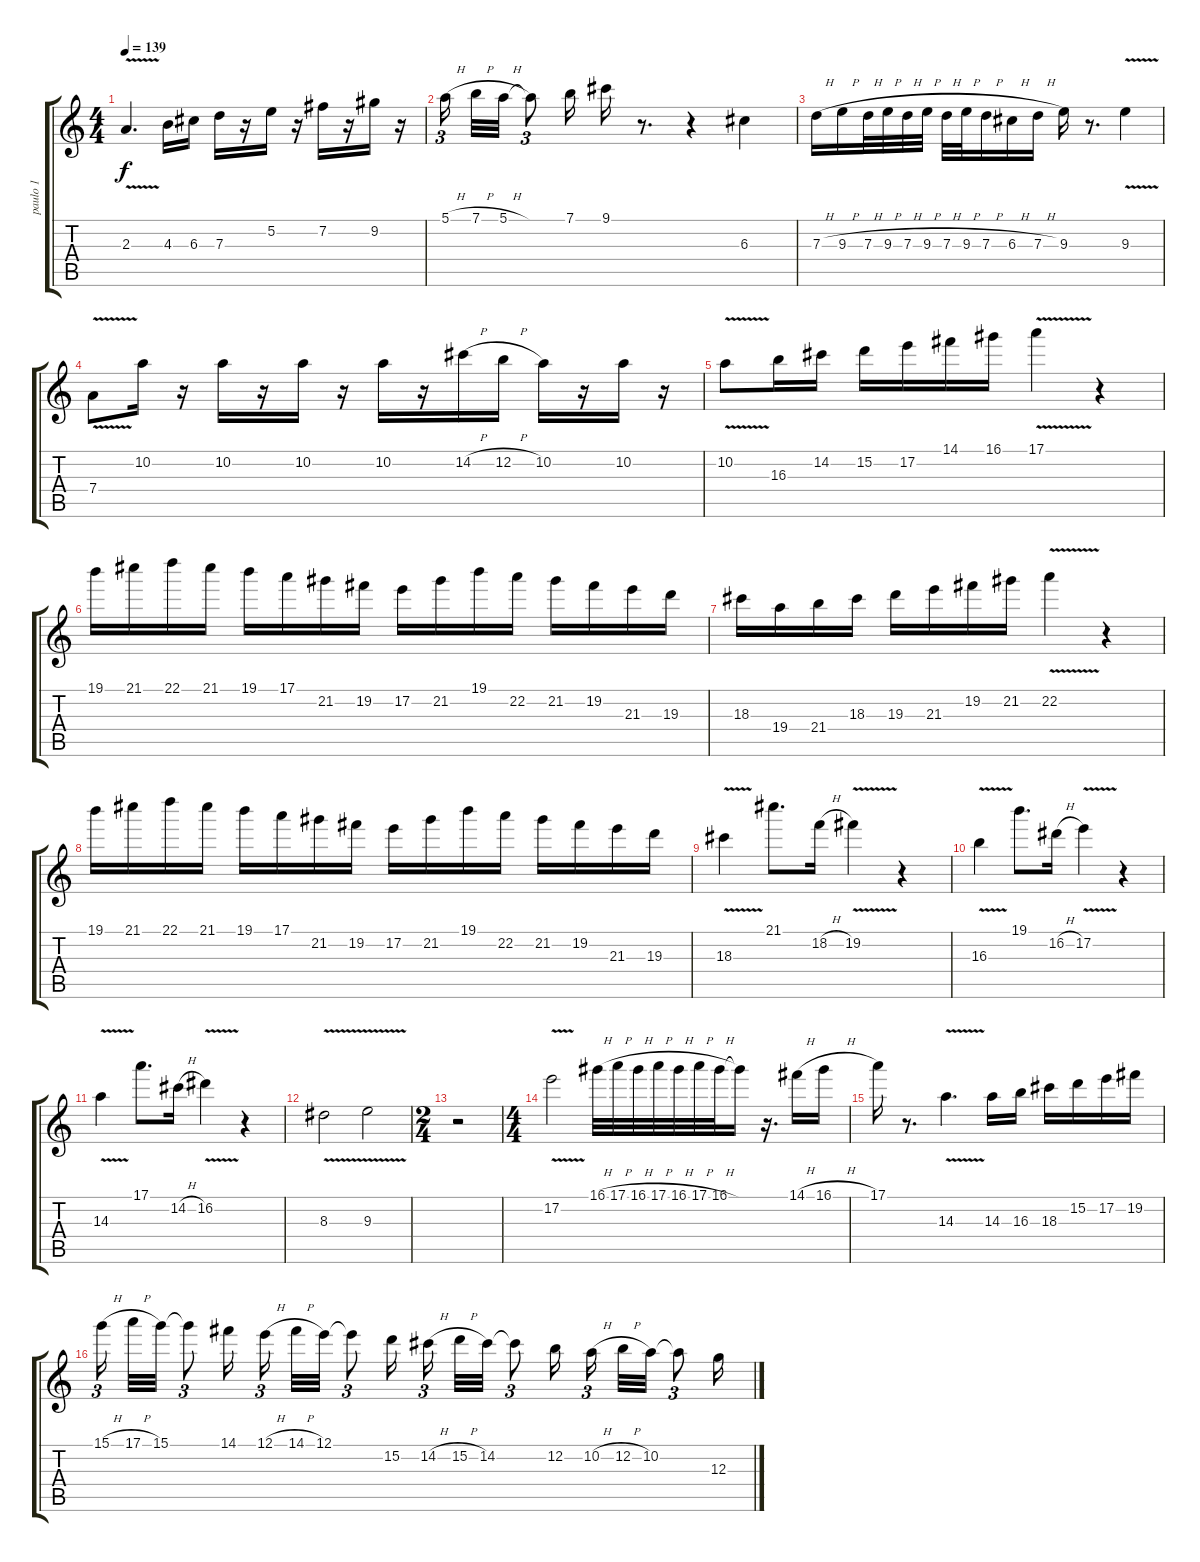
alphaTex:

\track ("paulo 1" "paulo 1") {instrument distortionguitar}
\staff {score tabs}
\tuning (E4 B3 G3 D3 A2 E2) {hide}
\ts (4 4)
\tempo 139
\clef g2
\ks c
2.3{v}.4{d dy f instrument distortionguitar} 4.3.16 6.3.16 7.3.16 r.16 5.2.16 r.16 7.2.16 r.16 9.2.16 r.16 |
5.1{h}.16{tu (3 2) beam splitsecondary} 7.1{h}.32 5.1{h}.32 5.1{t}.8{tu (3 2)} 7.1.16 9.1.16 r.8{d} r.4 6.3.4 |
7.3{h}.16 9.3{h}.16 7.3{h}.32 9.3{h}.32 7.3{h}.32 9.3{h}.32 7.3{h}.32 9.3{h}.32 7.3{h}.16 6.3{h}.16 7.3{h}.16 9.3.16 r.8{d} 9.3{v}.4 |
7.4{v}.8 10.2.16 r.16 10.2.16 r.16 10.2.16 r.16 10.2.16 r.16 14.2{h}.16 12.2{h}.16 10.2.16 r.16 10.2.16 r.16 |
10.2{v}.8 16.3.16 14.2.16 15.2.16 17.2.16 14.1.16 16.1.16 17.1{v}.4 r.4 |
19.1.16 21.1.16 22.1.16 21.1.16 19.1.16 17.1.16 21.2.16 19.2.16 17.2.16 21.2.16 19.1.16 22.2.16 21.2.16 19.2.16 21.3.16 19.3.16 |
18.3.16 19.4.16 21.4.16 18.3.16 19.3.16 21.3.16 19.2.16 21.2.16 22.2{v}.4 r.4 |
19.1.16 21.1.16 22.1.16 21.1.16 19.1.16 17.1.16 21.2.16 19.2.16 17.2.16 21.2.16 19.1.16 22.2.16 21.2.16 19.2.16 21.3.16 19.3.16 |
18.3{v}.4 21.1.8{d} 18.2{h}.16 19.2{v}.4 r.4 |
16.3{v}.4 19.1.8{d} 16.2{h}.16 17.2{v}.4 r.4 |
14.3{v}.4 17.1.8{d} 14.2{h}.16 16.2{v}.4 r.4 |
8.3{v}.2 9.3{v}.2 |
\ts (2 4)
r.2 |
\ts (4 4)
17.2{v}.2 16.1{h}.32 17.1{h}.32 16.1{h}.32 17.1{h}.32 16.1{h}.32 17.1{h}.32 16.1{h}.32 16.1{t}.16 r.16{d} 14.1{h}.16 16.1{h}.16 |
17.1.16 r.8{d} 14.3{v}.4{d} 14.3.16 16.3.16 18.3.16 15.2.16 17.2.16 19.2.16 |
15.1{h}.16{tu (3 2) beam splitsecondary} 17.1{h}.32 15.1.32 15.1{t}.8{tu (3 2)} 14.1.16 12.1{h}.16{tu (3 2) beam splitsecondary} 14.1{h}.32 12.1.32 12.1{t}.8{tu (3 2)} 15.2.16 14.2{h}.16{tu (3 2) beam splitsecondary} 15.2{h}.32 14.2.32 14.2{t}.8{tu (3 2)} 12.2.16 10.2{h}.16{tu (3 2) beam splitsecondary} 12.2{h}.32 10.2.32 10.2{t}.8{tu (3 2)} 12.3.16
